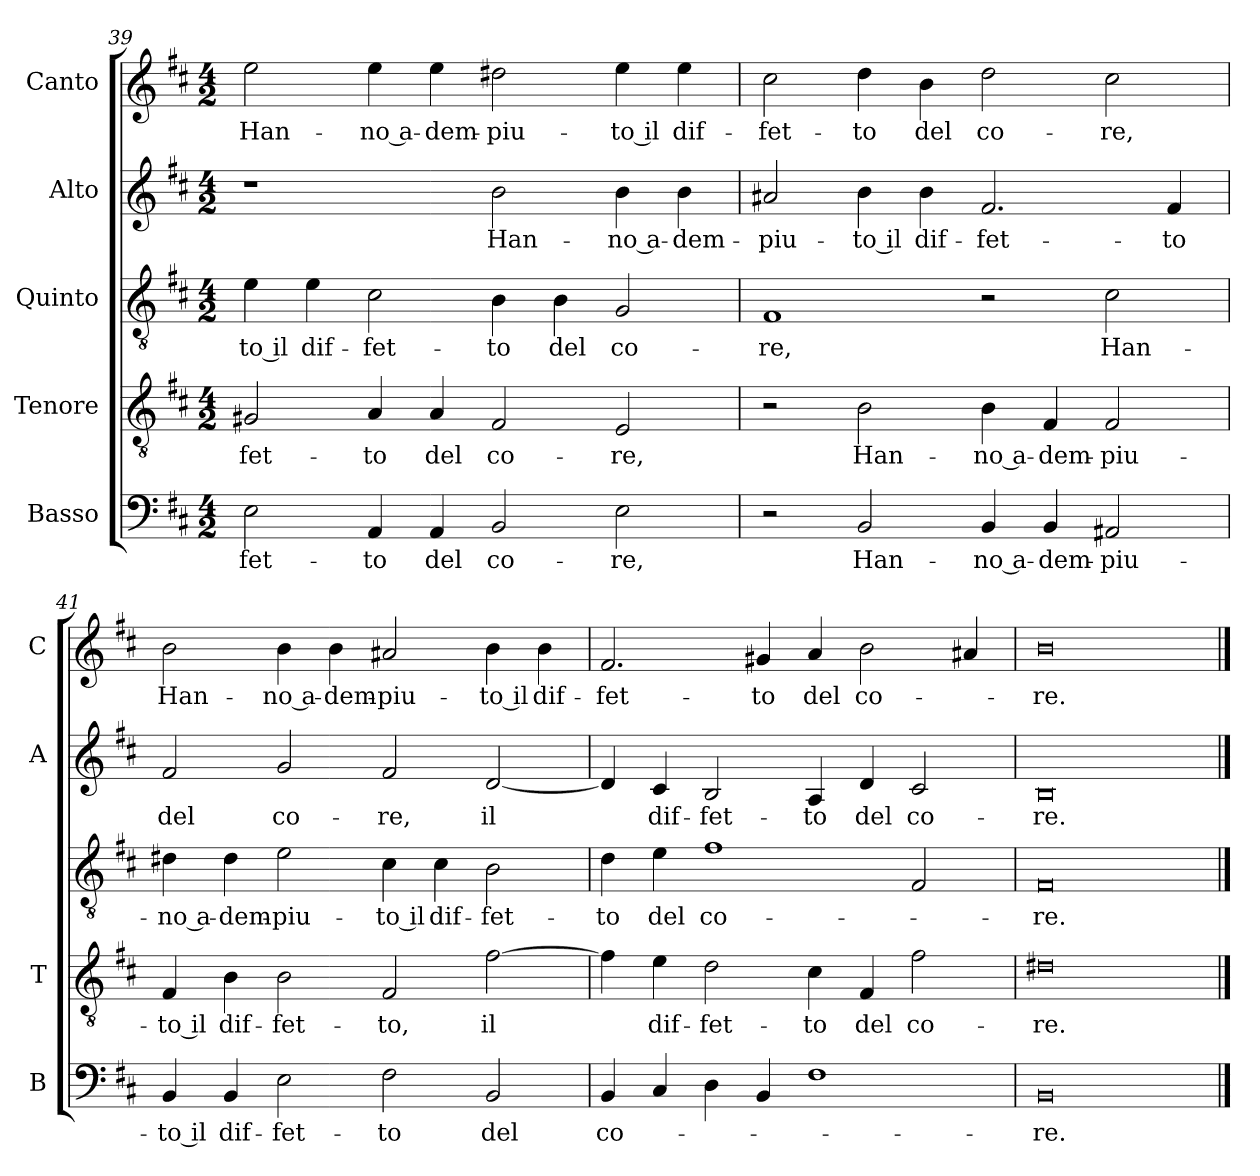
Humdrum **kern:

**kern	**text	**kern	**text	**kern	**text	**kern	**text	**kern	**text
*part5	*part5	*part4	*part4	*part3	*part3	*part2	*part2	*part1	*part1
*staff5	*staff5	*staff4	*staff4	*staff3	*staff3	*staff2	*staff2	*staff1	*staff1
*I"Basso	*	*I"Tenore	*	*I"Quinto	*	*I"Alto	*	*I"Canto	*
*I'B	*	*I'T	*	*	*	*I'A	*	*I'C	*
!!LO:LB:g=z
*clefF4	*	*clefGv2	*	*clefGv2	*	*clefG2	*	*clefG2	*
*k[f#c#]	*	*k[f#c#]	*	*k[f#c#]	*	*k[f#c#]	*	*k[f#c#]	*
*D:	*	*D:	*	*D:	*	*D:	*	*D:	*
*M4/2	*	*M4/2	*	*M4/2	*	*M4/2	*	*M4/2	*
=39	=39	=39	=39	=39	=39	=39	=39	=39	=39
!	!LO:LY:b	!	!LO:LY:b	!	!LO:LY:b	!	!	!	!LO:LY:b
2E\	-fet-	2G#X/	-fet-	4e\	-to il	1r	.	2ee\	Han-
!	!	!	!	!	!LO:LY:b	!	!	!	!
.	.	.	.	4e\	dif-	.	.	.	.
!	!LO:LY:b	!	!LO:LY:b	!	!LO:LY:b	!	!	!	!LO:LY:b
4AA/	-to	4A/	-to	2c#\	-fet-	.	.	4ee\	-no a-
!	!LO:LY:b	!	!LO:LY:b	!	!	!	!	!	!LO:LY:b
4AA/	del	4A/	del	.	.	.	.	4ee\	-dem-
!	!LO:LY:b	!	!LO:LY:b	!	!LO:LY:b	!	!LO:LY:b	!	!LO:LY:b
2BB/	co-	2F#/	co-	4B\	-to	2b\	Han-	2dd#X\	-piu-
!	!	!	!	!	!LO:LY:b	!	!	!	!
.	.	.	.	4B\	del	.	.	.	.
!	!LO:LY:b	!	!LO:LY:b	!	!LO:LY:b	!	!LO:LY:b	!	!LO:LY:b
2E\	-re,	2E/	-re,	2G/	co-	4b\	-no a-	4ee\	-to il
!	!	!	!	!	!	!	!LO:LY:b	!	!LO:LY:b
.	.	.	.	.	.	4b\	-dem-	4ee\	dif-
=40	=40	=40	=40	=40	=40	=40	=40	=40	=40
!	!	!	!	!	!LO:LY:b	!	!LO:LY:b	!	!LO:LY:b
2r	.	2r	.	1F#	-re,	2a#X/	-piu-	2cc#\	-fet-
!	!LO:LY:b	!	!LO:LY:b	!	!	!	!LO:LY:b	!	!LO:LY:b
2BB/	Han-	2B\	Han-	.	.	4b\	-to il	4dd\	-to
!	!	!	!	!	!	!	!LO:LY:b	!	!LO:LY:b
.	.	.	.	.	.	4b\	dif-	4b\	del
!	!LO:LY:b	!	!LO:LY:b	!	!	!	!LO:LY:b	!	!LO:LY:b
4BB/	-no a-	4B\	-no a-	2r	.	2.f#/	-fet-	2dd\	co-
!	!LO:LY:b	!	!LO:LY:b	!	!	!	!	!	!
4BB/	-dem-	4F#/	-dem-	.	.	.	.	.	.
!	!LO:LY:b	!	!LO:LY:b	!	!LO:LY:b	!	!	!	!LO:LY:b
2AA#X/	-piu-	2F#/	-piu-	2c#\	Han-	.	.	2cc#\	-re,
!	!	!	!	!	!	!	!LO:LY:b	!	!
.	.	.	.	.	.	4f#/	-to	.	.
=41	=41	=41	=41	=41	=41	=41	=41	=41	=41
!	!LO:LY:b	!	!LO:LY:b	!	!LO:LY:b	!	!LO:LY:b	!	!LO:LY:b
4BB/	-to il	4F#/	-to il	4d#X\	-no a-	2f#/	del	2b\	Han-
!	!LO:LY:b	!	!LO:LY:b	!	!LO:LY:b	!	!	!	!
4BB/	dif-	4B\	dif-	4d#\	-dem-	.	.	.	.
!	!LO:LY:b	!	!LO:LY:b	!	!LO:LY:b	!	!LO:LY:b	!	!LO:LY:b
2E\	-fet-	2B\	-fet-	2e\	-piu-	2g/	co-	4b\	-no a-
!	!	!	!	!	!	!	!	!	!LO:LY:b
.	.	.	.	.	.	.	.	4b\	-dem-
!	!LO:LY:b	!	!LO:LY:b	!	!LO:LY:b	!	!LO:LY:b	!	!LO:LY:b
2F#\	-to	2F#/	-to,	4c#\	-to il	2f#/	-re,	2a#X/	-piu-
!	!	!	!	!	!LO:LY:b	!	!	!	!
.	.	.	.	4c#\	dif-	.	.	.	.
!	!LO:LY:b	!	!LO:LY:b	!	!LO:LY:b	!	!LO:LY:b	!	!LO:LY:b
2BB/	del	[2f#\	il	2B\	-fet-	[2d/	il	4b\	-to il
!	!	!	!	!	!	!	!	!	!LO:LY:b
.	.	.	.	.	.	.	.	4b\	dif-
!!LO:LB:g=z
=42	=42	=42	=42	=42	=42	=42	=42	=42	=42
!	!LO:LY:b	!	!	!	!LO:LY:b	!	!	!	!LO:LY:b
4BB/	co-	4f#\]	.	4d\	-to	4d/]	.	2.f#/	-fet-
!	!	!	!LO:LY:b	!	!LO:LY:b	!	!LO:LY:b	!	!
4C#/	.	4e\	dif-	4e\	del	4c#/	dif-	.	.
!	!	!	!LO:LY:b	!	!LO:LY:b	!	!LO:LY:b	!	!
4D\	.	2d\	-fet-	1f#	co-	2B/	-fet-	.	.
!	!	!	!	!	!	!	!	!	!LO:LY:b
4BB/	.	.	.	.	.	.	.	4g#X/	-to
!	!	!	!LO:LY:b	!	!	!	!LO:LY:b	!	!LO:LY:b
1F#	.	4c#\	-to	.	.	4A/	-to	4a/	del
!	!	!	!LO:LY:b	!	!	!	!LO:LY:b	!	!LO:LY:b
.	.	4F#/	del	.	.	4d/	del	2b\	co-
!	!	!	!LO:LY:b	!	!	!	!LO:LY:b	!	!
.	.	2f#\	co-	2F#/	.	2c#/	co-	.	.
.	.	.	.	.	.	.	.	4a#X/	.
=43	=43	=43	=43	=43	=43	=43	=43	=43	=43
!	!LO:LY:b	!	!LO:LY:b	!	!LO:LY:b	!	!LO:LY:b	!	!LO:LY:b
0BB	-re.	0d#X	-re.	0F#	-re.	0B	-re.	0b	-re.
==	==	==	==	==	==	==	==	==	==
*-	*-	*-	*-	*-	*-	*-	*-	*-	*-
